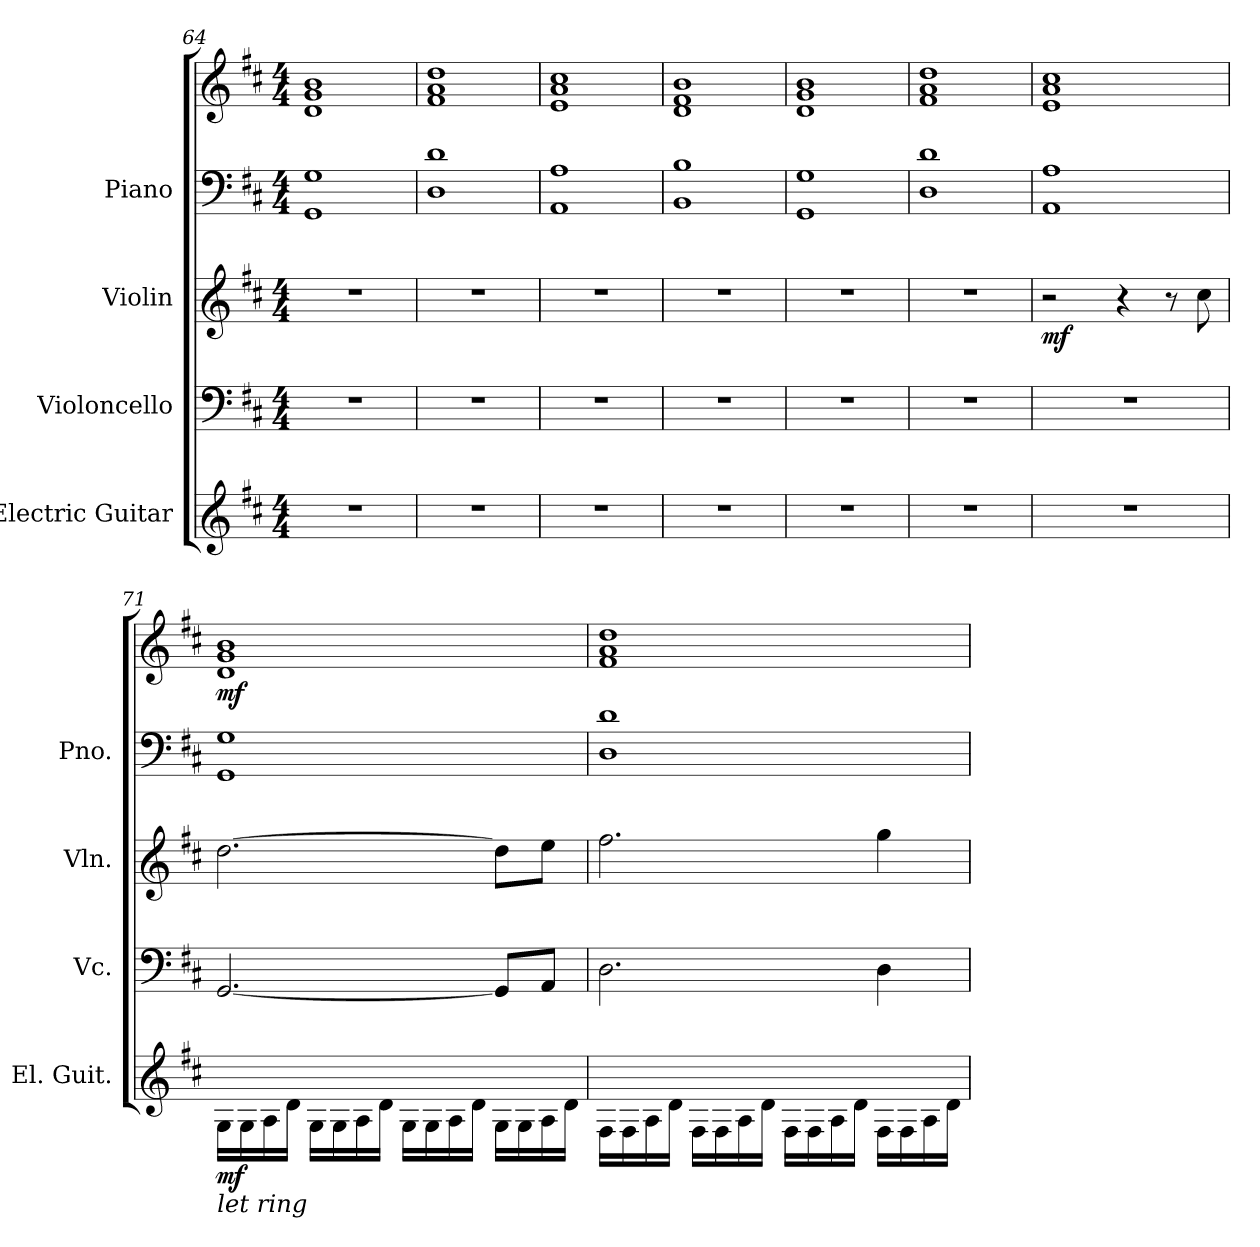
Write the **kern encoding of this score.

**kern	**dynam	**kern	**kern	**dynam	**kern	**kern	**dynam
*part4	*part4	*part3	*part2	*part2	*part1	*part1	*part1
*staff5	*staff5	*staff4	*staff3	*staff3	*staff2	*staff1	*staff1/2
*I"Electric Guitar	*	*I"Violoncello	*I"Violin	*	*I"Piano	*	*
*I'El. Guit.	*	*I'Vc.	*I'Vln.	*	*I'Pno.	*	*
*	*	*clefF4	*clefG2	*	*clefF4	*clefG2	*
*k[f#c#]	*	*k[f#c#]	*k[f#c#]	*	*k[f#c#]	*k[f#c#]	*
*M4/4	*	*M4/4	*M4/4	*	*M4/4	*M4/4	*
=64	=64	=64	=64	=64	=64	=64	=64
1r	.	1r	1r	.	1GG 1G	1d 1g 1b	.
=65	=65	=65	=65	=65	=65	=65	=65
1r	.	1r	1r	.	1D 1d	1f# 1a 1dd	.
=66	=66	=66	=66	=66	=66	=66	=66
1r	.	1r	1r	.	1AA 1A	1e 1a 1cc#	.
=67	=67	=67	=67	=67	=67	=67	=67
1r	.	1r	1r	.	1BB 1B	1d 1f# 1b	.
=68	=68	=68	=68	=68	=68	=68	=68
1r	.	1r	1r	.	1GG 1G	1d 1g 1b	.
=69	=69	=69	=69	=69	=69	=69	=69
1r	.	1r	1r	.	1D 1d	1f# 1a 1dd	.
!!LO:PB:g=z
=70	=70	=70	=70	=70	=70	=70	=70
!	!	!	!	!LO:DY:b	!	!	!
1r	.	1r	2r	mf	1AA 1A	1e 1a 1cc#	.
.	.	.	4r	.	.	.	.
.	.	.	8r	.	.	.	.
.	.	.	8cc#\	.	.	.	.
=71	=71	=71	=71	=71	=71	=71	=71
!LO:TX:b:i:t=let ring	!	!	!	!	!	!	!
!	!LO:DY:b	!	!	!	!	!	!LO:DY:b
16G\LL	mf	[2.GG/	[2.dd\	.	1GG 1G	1d 1g 1b	mf
16G\	.	.	.	.	.	.	.
16A\	.	.	.	.	.	.	.
16d\JJ	.	.	.	.	.	.	.
16G\LL	.	.	.	.	.	.	.
16G\	.	.	.	.	.	.	.
16A\	.	.	.	.	.	.	.
16d\JJ	.	.	.	.	.	.	.
16G\LL	.	.	.	.	.	.	.
16G\	.	.	.	.	.	.	.
16A\	.	.	.	.	.	.	.
16d\JJ	.	.	.	.	.	.	.
16G\LL	.	8GG/L]	8dd\L]	.	.	.	.
16G\	.	.	.	.	.	.	.
16A\	.	8AA/J	8ee\J	.	.	.	.
16d\JJ	.	.	.	.	.	.	.
=72	=72	=72	=72	=72	=72	=72	=72
16F#\LL	.	2.D\	2.ff#\	.	1D 1d	1f# 1a 1dd	.
16F#\	.	.	.	.	.	.	.
16A\	.	.	.	.	.	.	.
16d\JJ	.	.	.	.	.	.	.
16F#\LL	.	.	.	.	.	.	.
16F#\	.	.	.	.	.	.	.
16A\	.	.	.	.	.	.	.
16d\JJ	.	.	.	.	.	.	.
16F#\LL	.	.	.	.	.	.	.
16F#\	.	.	.	.	.	.	.
16A\	.	.	.	.	.	.	.
16d\JJ	.	.	.	.	.	.	.
16F#\LL	.	4D\	4gg\	.	.	.	.
16F#\	.	.	.	.	.	.	.
16A\	.	.	.	.	.	.	.
16d\JJ	.	.	.	.	.	.	.
=	=	=	=	=	=	=	=
*-	*-	*-	*-	*-	*-	*-	*-
